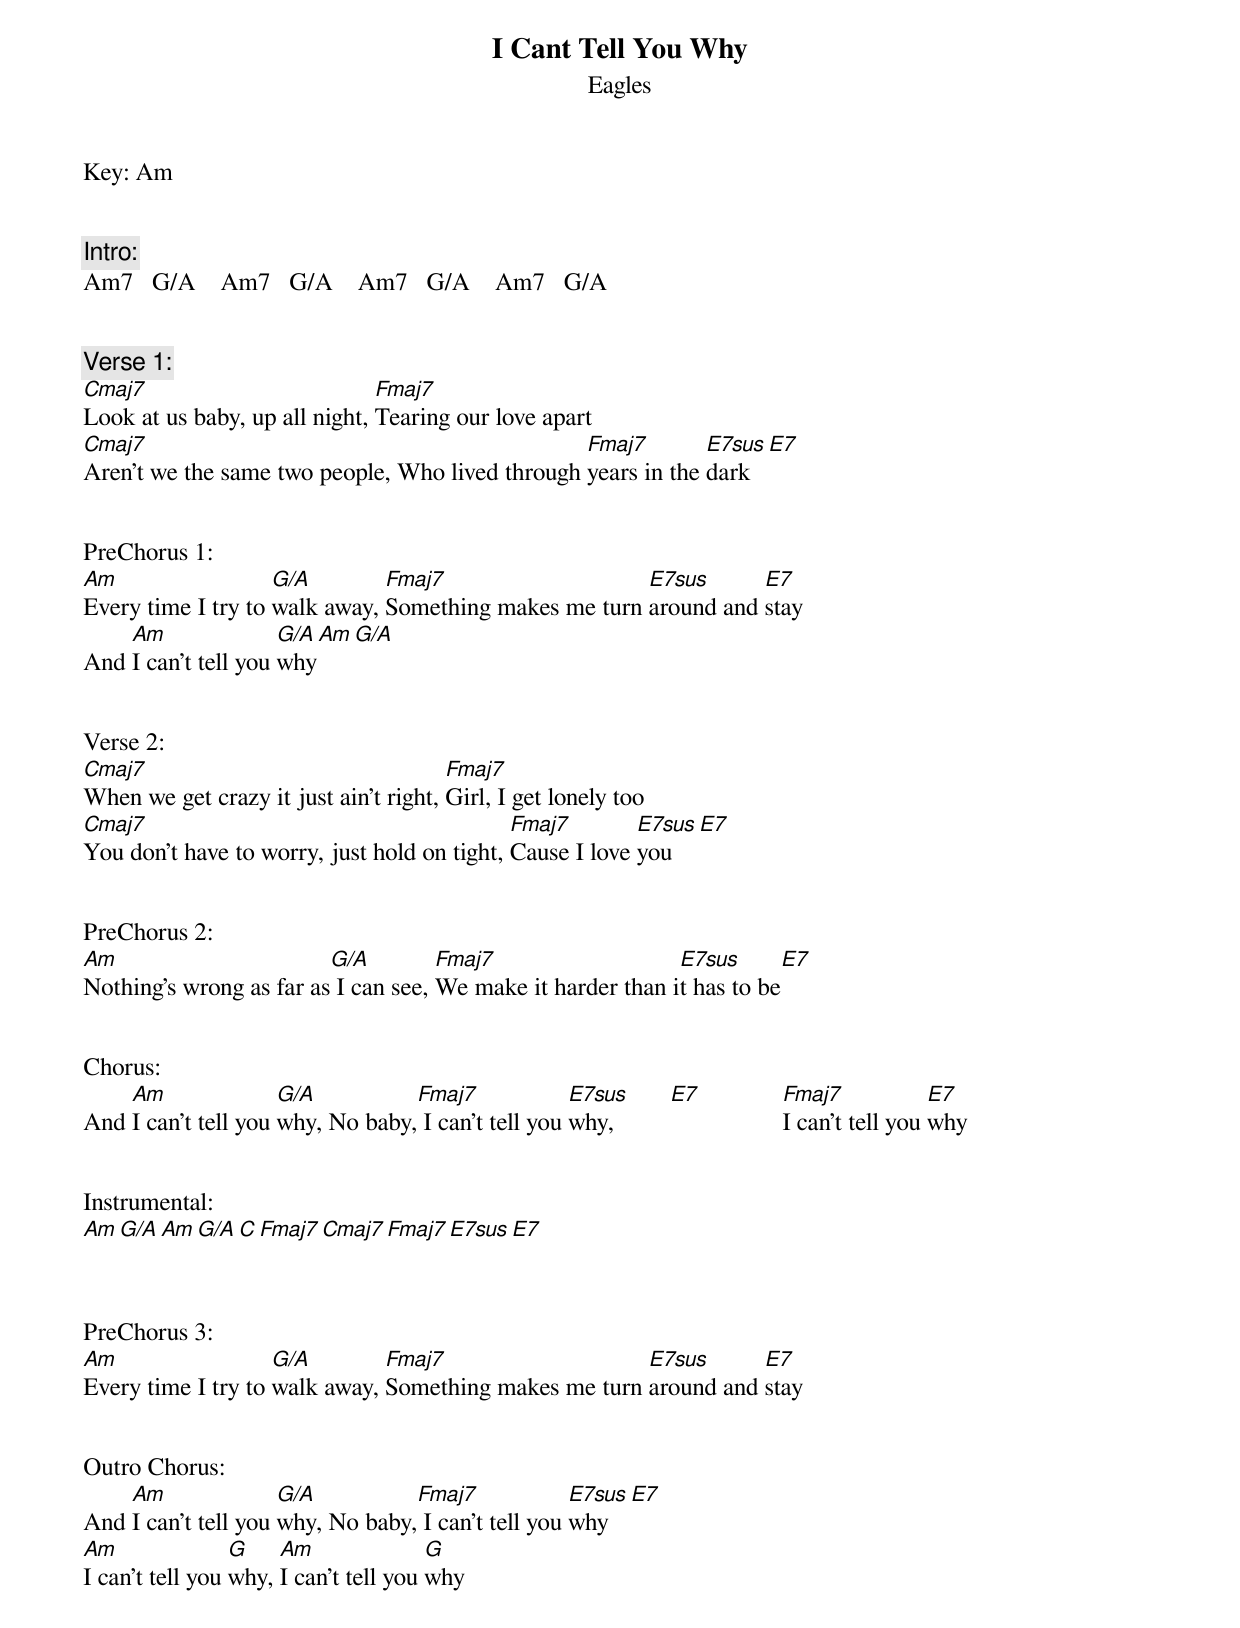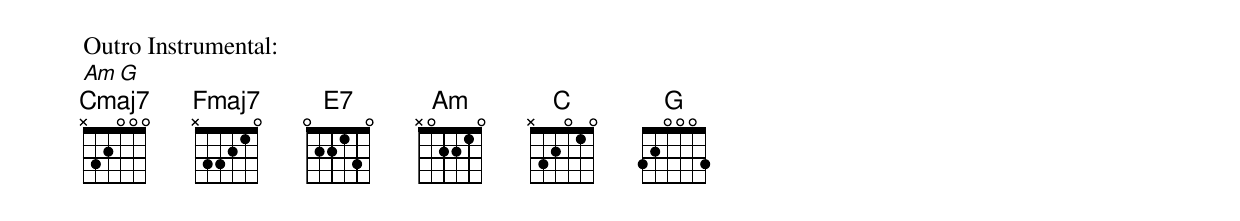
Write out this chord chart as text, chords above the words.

I Cant Tell You Why
Eagles
Key: Am


Intro:
Am7   G/A    Am7   G/A    Am7   G/A    Am7   G/A


Verse 1:
Cmaj7                          Fmaj7
Look at us baby, up all night, Tearing our love apart
Cmaj7                                            Fmaj7        E7sus       E7
Aren't we the same two people, Who lived through years in the dark


PreChorus 1:
Am                  G/A        Fmaj7                   E7sus      E7
Every time I try to walk away, Something makes me turn around and stay
    Am               G/A     Am   G/A
And I can't tell you why


Verse 2:
Cmaj7                                  Fmaj7
When we get crazy it just ain't right, Girl, I get lonely too
Cmaj7                                        Fmaj7        E7sus         E7
You don't have to worry, just hold on tight, Cause I love you


PreChorus 2:
Am                       G/A         Fmaj7                   E7sus        E7
Nothing's wrong as far as I can see, We make it harder than it has to be


Chorus:
    Am               G/A          Fmaj7             E7sus        E7           Fmaj7            E7
And I can't tell you why, No baby, I can't tell you why,                      I can't tell you why


Instrumental:
Am   G/A  Am   G/A  Cmaj   Fmaj7  Cmaj7  Fmaj7   E7sus   E7



PreChorus 3:
Am                  G/A        Fmaj7                   E7sus      E7
Every time I try to walk away, Something makes me turn around and stay


Outro Chorus:
    Am               G/A          Fmaj7             E7sus        E7
And I can't tell you why, No baby, I can't tell you why
Am               G    Am               G
I can't tell you why, I can't tell you why


Outro Instrumental:
Am    G
